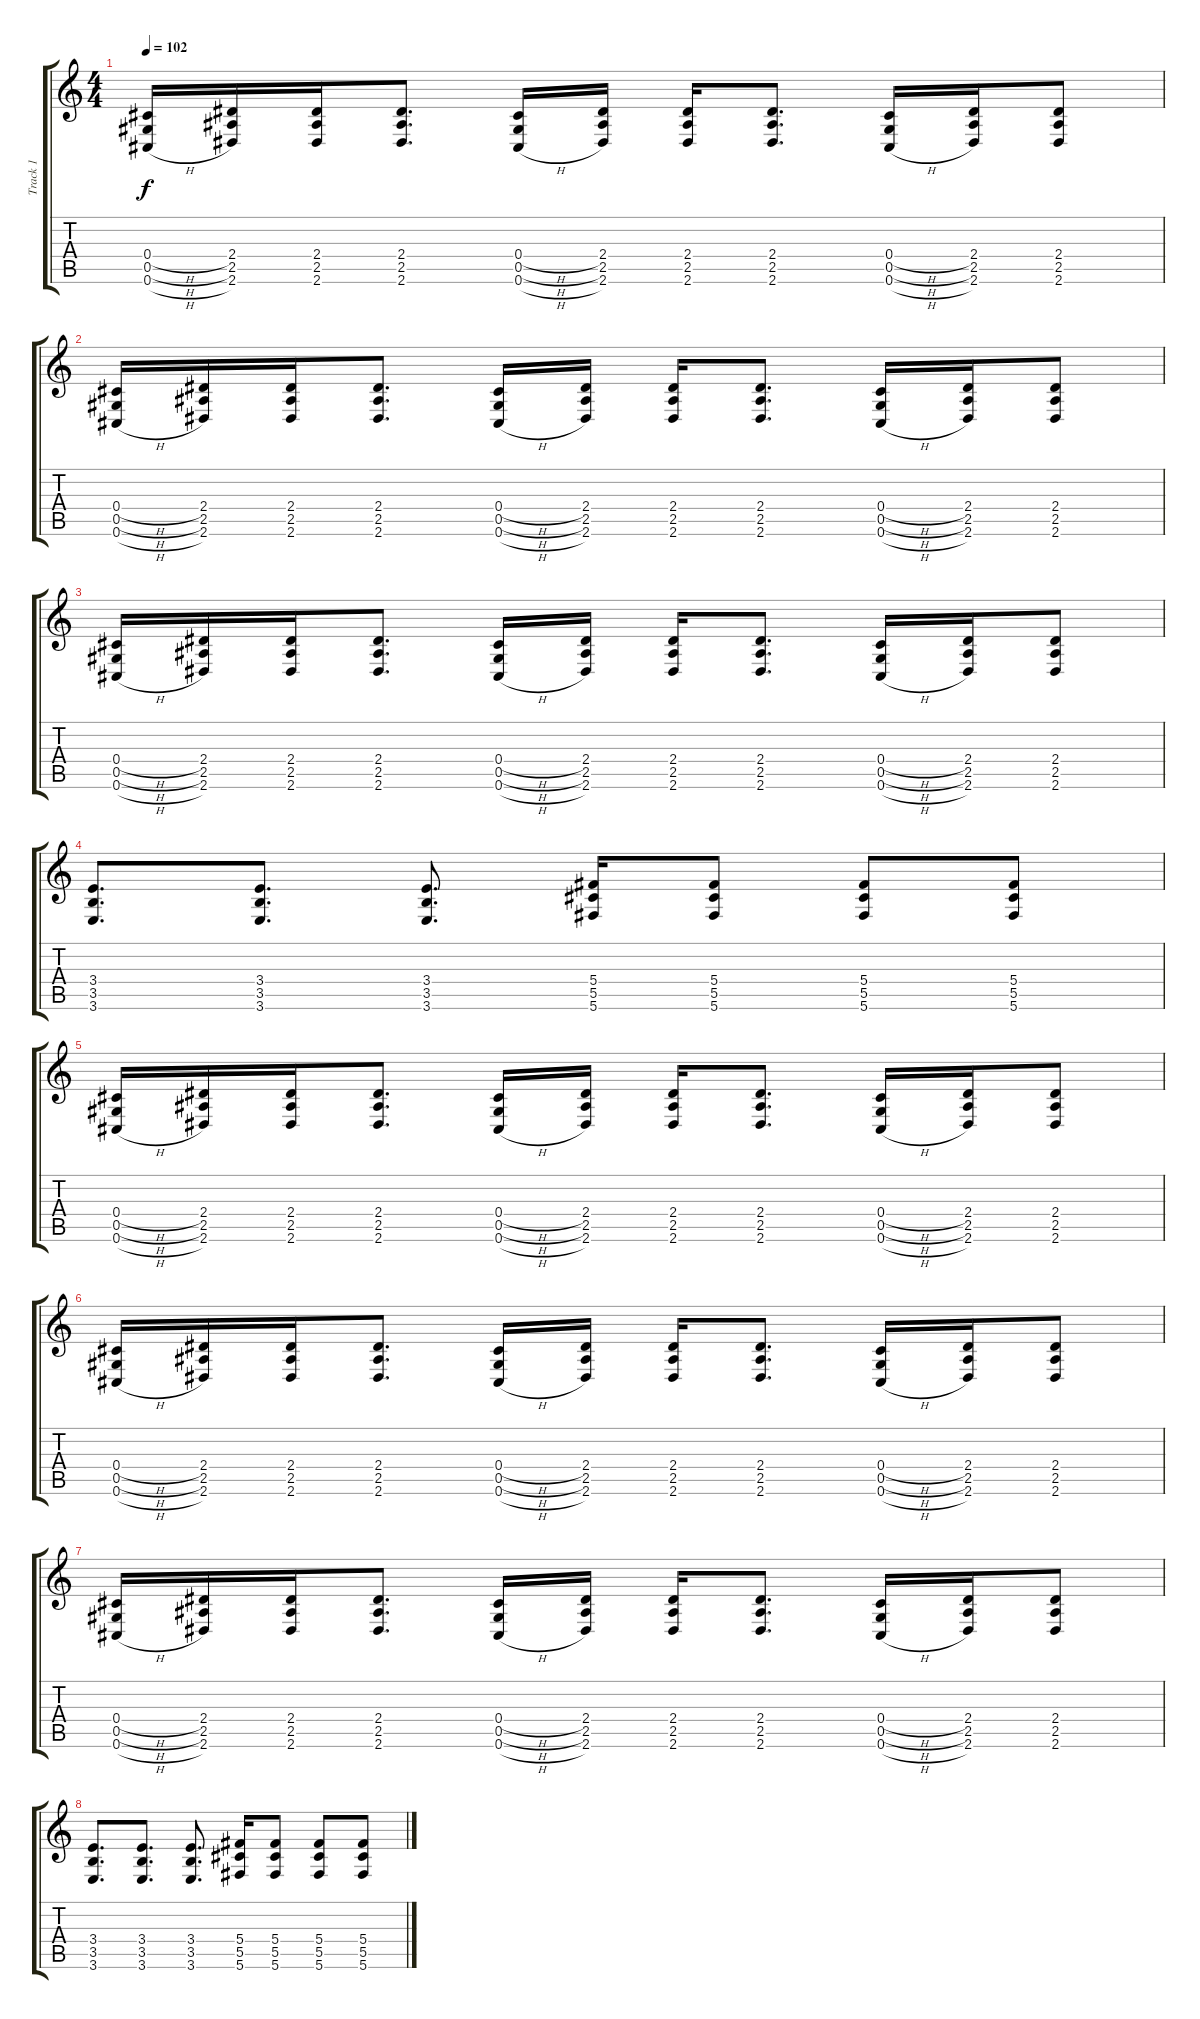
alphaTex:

\track ("Track 1" "Track 1") {instrument overdrivenguitar}
\staff {score tabs}
\tuning (Eb4 Bb3 Gb3 Db3 Ab2 Db2) {hide}
\ts (4 4)
\tempo 102
\clef g2
\ks c
(0.4{h} 0.5{h} 0.6{h}).16{dy f} (2.4 2.5 2.6).16 (2.4 2.5 2.6).16 (2.4 2.5 2.6).8{d} (0.4{h} 0.5{h} 0.6{h}).16 (2.4 2.5 2.6).16 (2.4 2.5 2.6).16 (2.4 2.5 2.6).8{d} (0.4{h} 0.5{h} 0.6{h}).16 (2.4 2.5 2.6).16 (2.4 2.5 2.6).8 |
(0.4{h} 0.5{h} 0.6{h}).16 (2.4 2.5 2.6).16 (2.4 2.5 2.6).16 (2.4 2.5 2.6).8{d} (0.4{h} 0.5{h} 0.6{h}).16 (2.4 2.5 2.6).16 (2.4 2.5 2.6).16 (2.4 2.5 2.6).8{d} (0.4{h} 0.5{h} 0.6{h}).16 (2.4 2.5 2.6).16 (2.4 2.5 2.6).8 |
(0.4{h} 0.5{h} 0.6{h}).16 (2.4 2.5 2.6).16 (2.4 2.5 2.6).16 (2.4 2.5 2.6).8{d} (0.4{h} 0.5{h} 0.6{h}).16 (2.4 2.5 2.6).16 (2.4 2.5 2.6).16 (2.4 2.5 2.6).8{d} (0.4{h} 0.5{h} 0.6{h}).16 (2.4 2.5 2.6).16 (2.4 2.5 2.6).8 |
(3.4 3.5 3.6).8{d} (3.4 3.5 3.6).8{d} (3.4 3.5 3.6).8{d} (5.4 5.5 5.6).16 (5.4 5.5 5.6).8 (5.4 5.5 5.6).8 (5.4 5.5 5.6).8 |
(0.4{h} 0.5{h} 0.6{h}).16 (2.4 2.5 2.6).16 (2.4 2.5 2.6).16 (2.4 2.5 2.6).8{d} (0.4{h} 0.5{h} 0.6{h}).16 (2.4 2.5 2.6).16 (2.4 2.5 2.6).16 (2.4 2.5 2.6).8{d} (0.4{h} 0.5{h} 0.6{h}).16 (2.4 2.5 2.6).16 (2.4 2.5 2.6).8 |
(0.4{h} 0.5{h} 0.6{h}).16 (2.4 2.5 2.6).16 (2.4 2.5 2.6).16 (2.4 2.5 2.6).8{d} (0.4{h} 0.5{h} 0.6{h}).16 (2.4 2.5 2.6).16 (2.4 2.5 2.6).16 (2.4 2.5 2.6).8{d} (0.4{h} 0.5{h} 0.6{h}).16 (2.4 2.5 2.6).16 (2.4 2.5 2.6).8 |
(0.4{h} 0.5{h} 0.6{h}).16 (2.4 2.5 2.6).16 (2.4 2.5 2.6).16 (2.4 2.5 2.6).8{d} (0.4{h} 0.5{h} 0.6{h}).16 (2.4 2.5 2.6).16 (2.4 2.5 2.6).16 (2.4 2.5 2.6).8{d} (0.4{h} 0.5{h} 0.6{h}).16 (2.4 2.5 2.6).16 (2.4 2.5 2.6).8 |
(3.4 3.5 3.6).8{d} (3.4 3.5 3.6).8{d} (3.4 3.5 3.6).8{d} (5.4 5.5 5.6).16 (5.4 5.5 5.6).8 (5.4 5.5 5.6).8 (5.4 5.5 5.6).8
